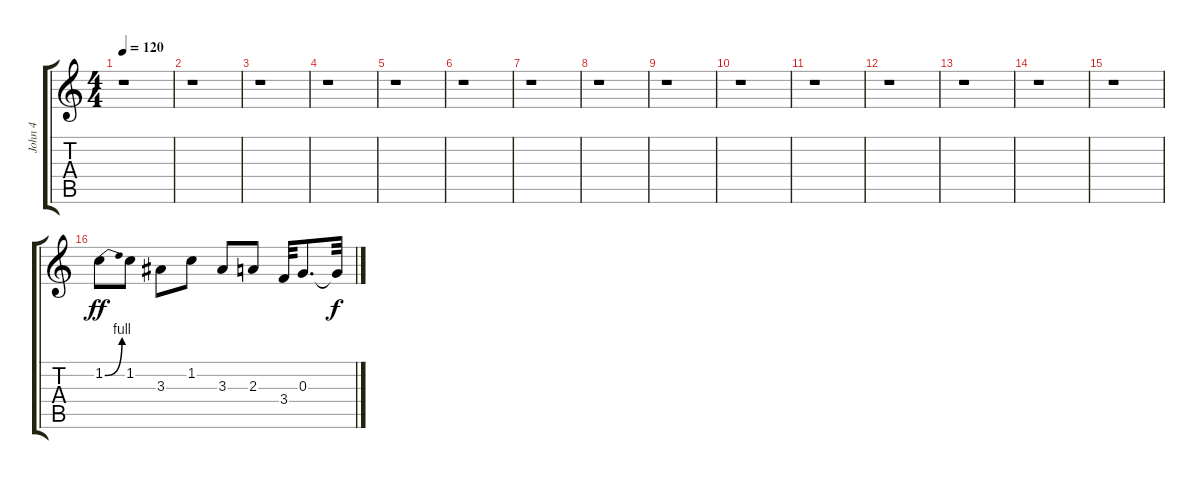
\track ("John 4" "John 4") {instrument distortionguitar}
\staff {score tabs}
\tuning (E4 B3 G3 D3 A2 E2) {hide}
\ts (4 4)
\tempo 120
\clef g2
\ks c
r.1{dy ff} |
r.1 |
r.1 |
r.1 |
r.1 |
r.1 |
r.1 |
r.1 |
r.1 |
r.1 |
r.1 |
r.1 |
r.1 |
r.1 |
r.1 |
1.2{be (bend 0 0 60 4)}.8 1.2.8 3.3.8 1.2.8 3.3.8 2.3.8 3.4.32 0.3.8{d} 0.3{t}.32{dy f}
